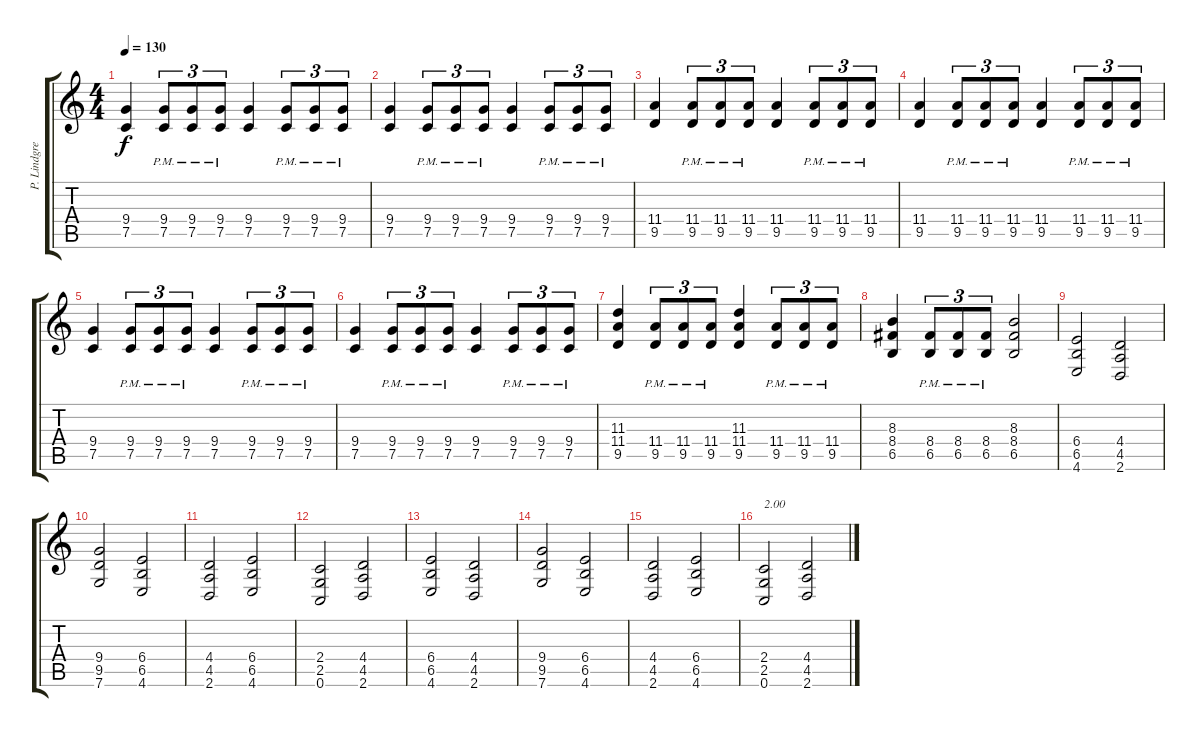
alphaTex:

\track ("P. Lindgren (rhythm guitar)" "P. Lindgre") {instrument distortionguitar}
\staff {score tabs}
\tuning (C4 G3 Eb3 Bb2 F2 C2) {hide}
\ts (4 4)
\tempo 130
\clef g2
\ks c
(9.4 7.5).4{dy f} (9.4{pm} 7.5{pm}).8{tu (3 2)} (9.4{pm} 7.5{pm}).8{tu (3 2)} (9.4{pm} 7.5{pm}).8{tu (3 2)} (9.4 7.5).4 (9.4{pm} 7.5{pm}).8{tu (3 2)} (9.4{pm} 7.5{pm}).8{tu (3 2)} (9.4{pm} 7.5{pm}).8{tu (3 2)} |
(9.4 7.5).4 (9.4{pm} 7.5{pm}).8{tu (3 2)} (9.4{pm} 7.5{pm}).8{tu (3 2)} (9.4{pm} 7.5{pm}).8{tu (3 2)} (9.4 7.5).4 (9.4{pm} 7.5{pm}).8{tu (3 2)} (9.4{pm} 7.5{pm}).8{tu (3 2)} (9.4{pm} 7.5{pm}).8{tu (3 2)} |
(11.4 9.5).4 (11.4{pm} 9.5{pm}).8{tu (3 2)} (11.4{pm} 9.5{pm}).8{tu (3 2)} (11.4{pm} 9.5{pm}).8{tu (3 2)} (11.4 9.5).4 (11.4{pm} 9.5{pm}).8{tu (3 2)} (11.4{pm} 9.5{pm}).8{tu (3 2)} (11.4{pm} 9.5{pm}).8{tu (3 2)} |
(11.4 9.5).4 (11.4{pm} 9.5{pm}).8{tu (3 2)} (11.4{pm} 9.5{pm}).8{tu (3 2)} (11.4{pm} 9.5{pm}).8{tu (3 2)} (11.4 9.5).4 (11.4{pm} 9.5{pm}).8{tu (3 2)} (11.4{pm} 9.5{pm}).8{tu (3 2)} (11.4{pm} 9.5{pm}).8{tu (3 2)} |
(9.4 7.5).4 (9.4{pm} 7.5{pm}).8{tu (3 2)} (9.4{pm} 7.5{pm}).8{tu (3 2)} (9.4{pm} 7.5{pm}).8{tu (3 2)} (9.4 7.5).4 (9.4{pm} 7.5{pm}).8{tu (3 2)} (9.4{pm} 7.5{pm}).8{tu (3 2)} (9.4{pm} 7.5{pm}).8{tu (3 2)} |
(9.4 7.5).4 (9.4{pm} 7.5{pm}).8{tu (3 2)} (9.4{pm} 7.5{pm}).8{tu (3 2)} (9.4{pm} 7.5{pm}).8{tu (3 2)} (9.4 7.5).4 (9.4{pm} 7.5{pm}).8{tu (3 2)} (9.4{pm} 7.5{pm}).8{tu (3 2)} (9.4{pm} 7.5{pm}).8{tu (3 2)} |
(11.3 11.4 9.5).4 (11.4{pm} 9.5{pm}).8{tu (3 2)} (11.4{pm} 9.5{pm}).8{tu (3 2)} (11.4{pm} 9.5{pm}).8{tu (3 2)} (11.3 11.4 9.5).4 (11.4{pm} 9.5{pm}).8{tu (3 2)} (11.4{pm} 9.5{pm}).8{tu (3 2)} (11.4{pm} 9.5{pm}).8{tu (3 2)} |
(8.3 8.4 6.5).4 (8.4{pm} 6.5{pm}).8{tu (3 2)} (8.4{pm} 6.5{pm}).8{tu (3 2)} (8.4{pm} 6.5{pm}).8{tu (3 2)} (8.3 8.4 6.5).2 |
(6.4 6.5 4.6).2 (4.4 4.5 2.6).2 |
(9.4 9.5 7.6).2 (6.4 6.5 4.6).2 |
(4.4 4.5 2.6).2 (6.4 6.5 4.6).2 |
(2.4 2.5 0.6).2 (4.4 4.5 2.6).2 |
(6.4 6.5 4.6).2 (4.4 4.5 2.6).2 |
(9.4 9.5 7.6).2 (6.4 6.5 4.6).2 |
(4.4 4.5 2.6).2 (6.4 6.5 4.6).2 |
(2.4 2.5 0.6).2{txt "2.00"} (4.4 4.5 2.6).2
